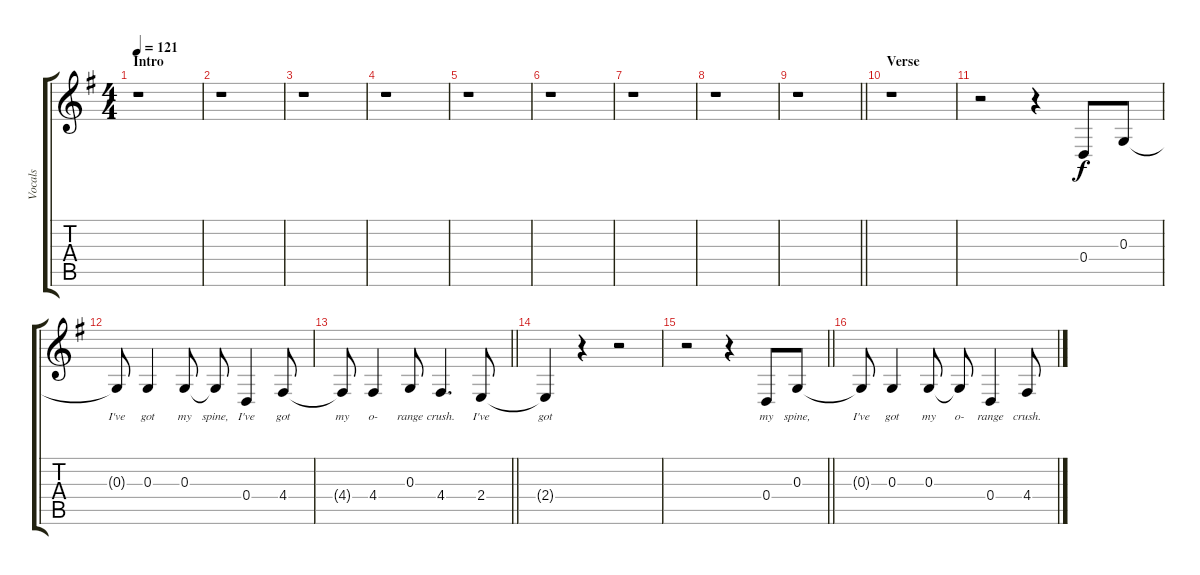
\track ("Vocals" "Vocals") {instrument trumpet}
\staff {score tabs}
\tuning (E4 B3 G3 D3 A2 E2) {hide}
\ts (4 4)
\section ("" "Intro")
\tempo 121
\clef g2
\ks g
r.1{dy f instrument trumpet} |
r.1 |
r.1 |
r.1 |
r.1 |
r.1 |
r.1 |
r.1 |
\barLineRight lightlight
r.1 |
\section ("" "Verse")
r.1 |
r.2 r.4 0.4.8{lyrics (0 "") lyrics (1 "") lyrics (2 "") lyrics (3 "") lyrics (4 "")} 0.3.8{lyrics (0 "") lyrics (1 "") lyrics (2 "") lyrics (3 "") lyrics (4 "")} |
0.3{t}.8{lyrics (0 "I've") lyrics (1 "") lyrics (2 "") lyrics (3 "") lyrics (4 "")} 0.3.4{lyrics (0 "got") lyrics (1 "") lyrics (2 "") lyrics (3 "") lyrics (4 "")} 0.3.8{lyrics (0 "my") lyrics (1 "") lyrics (2 "") lyrics (3 "") lyrics (4 "")} 0.3{t}.8{lyrics (0 "spine,") lyrics (1 "") lyrics (2 "") lyrics (3 "") lyrics (4 "")} 0.4.4{lyrics (0 "I've") lyrics (1 "") lyrics (2 "") lyrics (3 "") lyrics (4 "")} 4.4.8{lyrics (0 "got") lyrics (1 "") lyrics (2 "") lyrics (3 "") lyrics (4 "")} |
\barLineRight lightlight
4.4{t}.8{lyrics (0 "my") lyrics (1 "") lyrics (2 "") lyrics (3 "") lyrics (4 "")} 4.4.4{lyrics (0 "o-") lyrics (1 "") lyrics (2 "") lyrics (3 "") lyrics (4 "")} 0.3.8{lyrics (0 "range") lyrics (1 "") lyrics (2 "") lyrics (3 "") lyrics (4 "")} 4.4.4{d lyrics (0 "crush.") lyrics (1 "") lyrics (2 "") lyrics (3 "") lyrics (4 "")} 2.4.8{lyrics (0 "I've") lyrics (1 "") lyrics (2 "") lyrics (3 "") lyrics (4 "")} |
2.4{t}.4{lyrics (0 "got") lyrics (1 "") lyrics (2 "") lyrics (3 "") lyrics (4 "")} r.4 r.2 |
\barLineRight lightlight
r.2 r.4 0.4.8{lyrics (0 "my") lyrics (1 "") lyrics (2 "") lyrics (3 "") lyrics (4 "")} 0.3.8{lyrics (0 "spine,") lyrics (1 "") lyrics (2 "") lyrics (3 "") lyrics (4 "")} |
0.3{t}.8{lyrics (0 "I've") lyrics (1 "") lyrics (2 "") lyrics (3 "") lyrics (4 "")} 0.3.4{lyrics (0 "got") lyrics (1 "") lyrics (2 "") lyrics (3 "") lyrics (4 "")} 0.3.8{lyrics (0 "my") lyrics (1 "") lyrics (2 "") lyrics (3 "") lyrics (4 "")} 0.3{t}.8{lyrics (0 "o-") lyrics (1 "") lyrics (2 "") lyrics (3 "") lyrics (4 "")} 0.4.4{lyrics (0 "range") lyrics (1 "") lyrics (2 "") lyrics (3 "") lyrics (4 "")} 4.4.8{lyrics (0 "crush.") lyrics (1 "") lyrics (2 "") lyrics (3 "") lyrics (4 "")}
